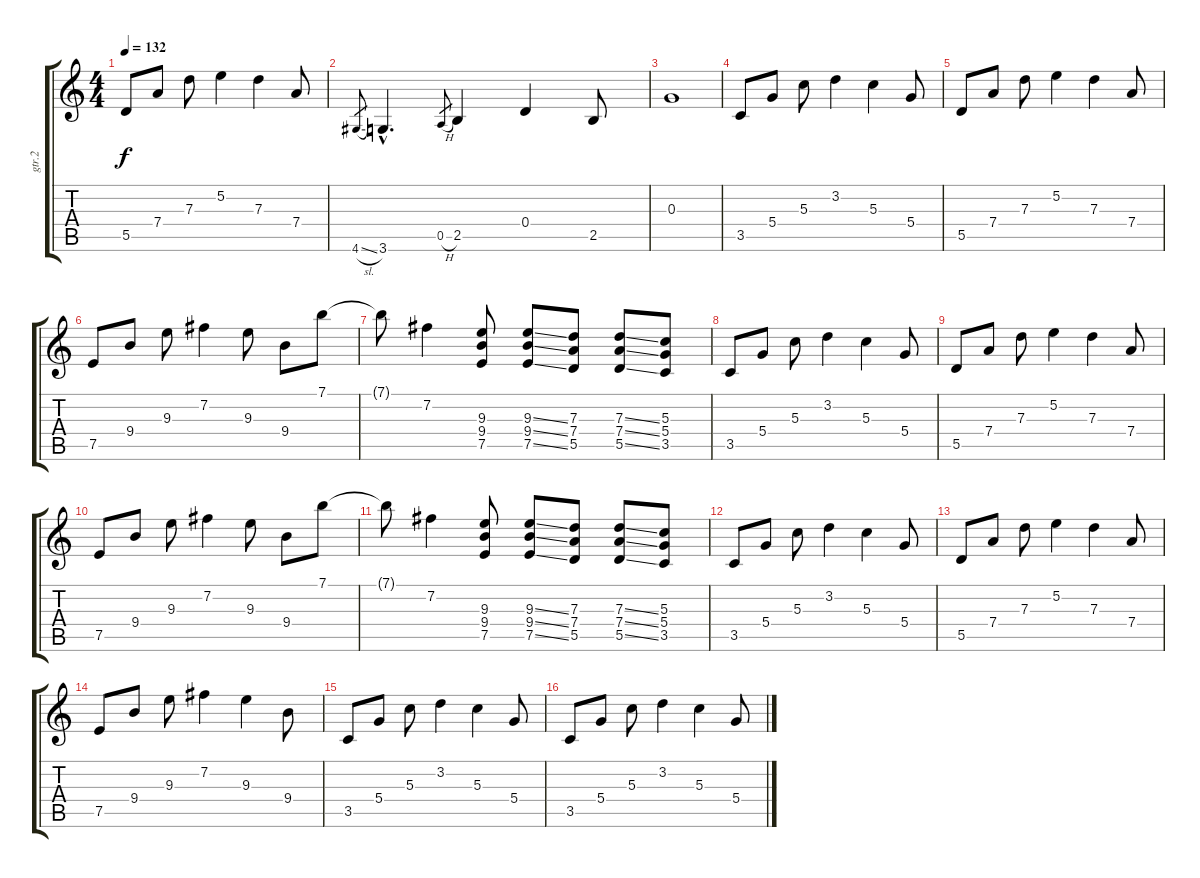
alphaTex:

\track ("gtr.2" "gtr.2") {instrument acousticguitarsteel}
\staff {score tabs}
\tuning (E4 B3 G3 D3 A2 E2) {hide}
\ts (4 4)
\tempo 132
\clef g2
\ks c
5.5.8{dy f} 7.4.8 7.3.8 5.2.4 7.3.4 7.4.8 |
4.6{sl}.8{gr} 3.6{hac}.4{d} 0.5{h}.8{gr} 2.5.4 0.4.4 2.5.8 |
0.3.1 |
3.5.8 5.4.8 5.3.8 3.2.4 5.3.4 5.4.8 |
5.5.8 7.4.8 7.3.8 5.2.4 7.3.4 7.4.8 |
7.5.8 9.4.8 9.3.8 7.2.4 9.3.8 9.4.8 7.1.8 |
7.1{t}.8 7.2.4 (9.3 9.4 7.5).8 (9.3{ss} 9.4{ss} 7.5{ss}).8 (7.3 7.4 5.5).8 (7.3{ss} 7.4{ss} 5.5{ss}).8 (5.3 5.4 3.5).8 |
3.5.8 5.4.8 5.3.8 3.2.4 5.3.4 5.4.8 |
5.5.8 7.4.8 7.3.8 5.2.4 7.3.4 7.4.8 |
7.5.8 9.4.8 9.3.8 7.2.4 9.3.8 9.4.8 7.1.8 |
7.1{t}.8 7.2.4 (9.3 9.4 7.5).8 (9.3{ss} 9.4{ss} 7.5{ss}).8 (7.3 7.4 5.5).8 (7.3{ss} 7.4{ss} 5.5{ss}).8 (5.3 5.4 3.5).8 |
3.5.8 5.4.8 5.3.8 3.2.4 5.3.4 5.4.8 |
5.5.8 7.4.8 7.3.8 5.2.4 7.3.4 7.4.8 |
7.5.8 9.4.8 9.3.8 7.2.4 9.3.4 9.4.8 |
3.5.8 5.4.8 5.3.8 3.2.4 5.3.4 5.4.8 |
3.5.8 5.4.8 5.3.8 3.2.4 5.3.4 5.4.8
